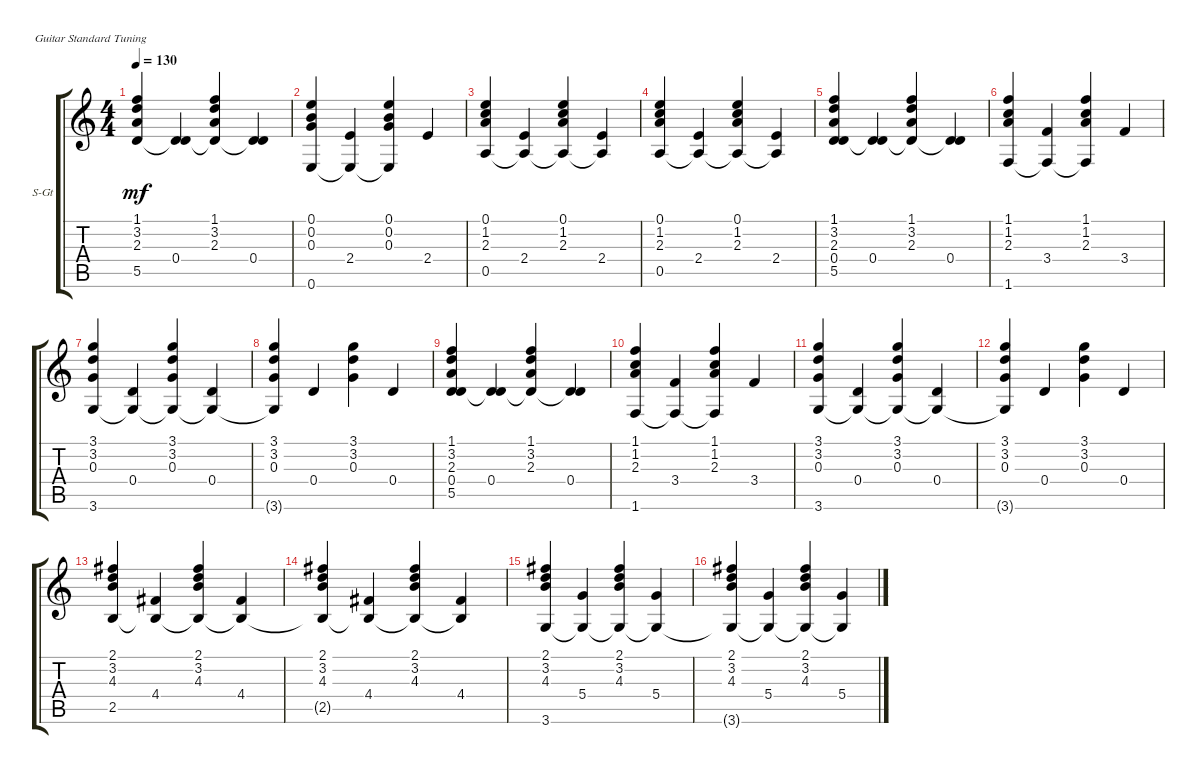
\defaultSystemsLayout 4
\bracketExtendMode groupsimilarinstruments
\firstSystemTrackNameOrientation horizontal
\otherSystemsTrackNameOrientation horizontal
\track ("Steel Guitar" "S-Gt") {instrument acousticguitarsteel}
\staff {score tabs}
\tuning (E4 B3 G3 D3 A2 E2)
\ts (4 4)
\tempo 130
\clef g2
\ks c
(1.1 3.2 2.3 5.5).4{dy mf} (0.4 5.5{t}).4 (1.1 2.3 3.2 5.5{t}).4 (0.4 5.5{t}).4 |
(0.1 0.2 0.3 0.6).4 (2.4 0.6{t}).4 (0.1 0.2 0.3 0.6{t}).4 2.4.4 |
(0.5 2.3 1.2 0.1).4 (2.4 0.5{t}).4 (2.3 1.2 0.5{t} 0.1).4 (2.4 0.5{t}).4 |
(0.5 2.3 1.2 0.1).4 (2.4 0.5{t}).4 (2.3 1.2 0.5{t} 0.1).4 (2.4 0.5{t}).4 |
(1.1 3.2 2.3 5.5 0.4).4 (0.4 5.5{t}).4 (1.1 2.3 3.2 5.5{t}).4 (0.4 5.5{t}).4 |
(1.6 1.1 1.2 2.3).4 (3.4 1.6{t}).4 (1.1 1.2 2.3 1.6{t}).4 3.4.4 |
(3.1 3.2 0.3 3.6).4 (0.4 3.6{t}).4 (3.1 3.2 0.3 3.6{t}).4 (0.4 3.6{t}).4 |
(3.1 3.2 0.3 3.6{t}).4 0.4.4 (3.1 3.2 0.3).4 0.4.4 |
(1.1 3.2 2.3 5.5 0.4).4 (0.4 5.5{t}).4 (1.1 2.3 3.2 5.5{t}).4 (0.4 5.5{t}).4 |
(1.6 1.1 1.2 2.3).4 (3.4 1.6{t}).4 (1.1 1.2 2.3 1.6{t}).4 3.4.4 |
(3.1 3.2 0.3 3.6).4 (0.4 3.6{t}).4 (3.1 3.2 0.3 3.6{t}).4 (0.4 3.6{t}).4 |
(3.1 3.2 0.3 3.6{t}).4 0.4.4 (3.1 3.2 0.3).4 0.4.4 |
(2.5 4.3 3.2 2.1).4 (4.4 2.5{t}).4 (4.3 3.2 2.5{t} 2.1).4 (4.4 2.5{t}).4 |
(2.5{t} 4.3 3.2 2.1).4 (4.4 2.5{t}).4 (4.3 3.2 2.5{t} 2.1).4 (4.4 2.5{t}).4 |
(4.3 3.2 2.1 3.6).4 (5.4 3.6{t}).4 (4.3 3.2 2.1 3.6{t}).4 (5.4 3.6{t}).4 |
(4.3 3.2 2.1 3.6{t}).4 (5.4 3.6{t}).4 (4.3 3.2 2.1 3.6{t}).4 (5.4 3.6{t}).4
